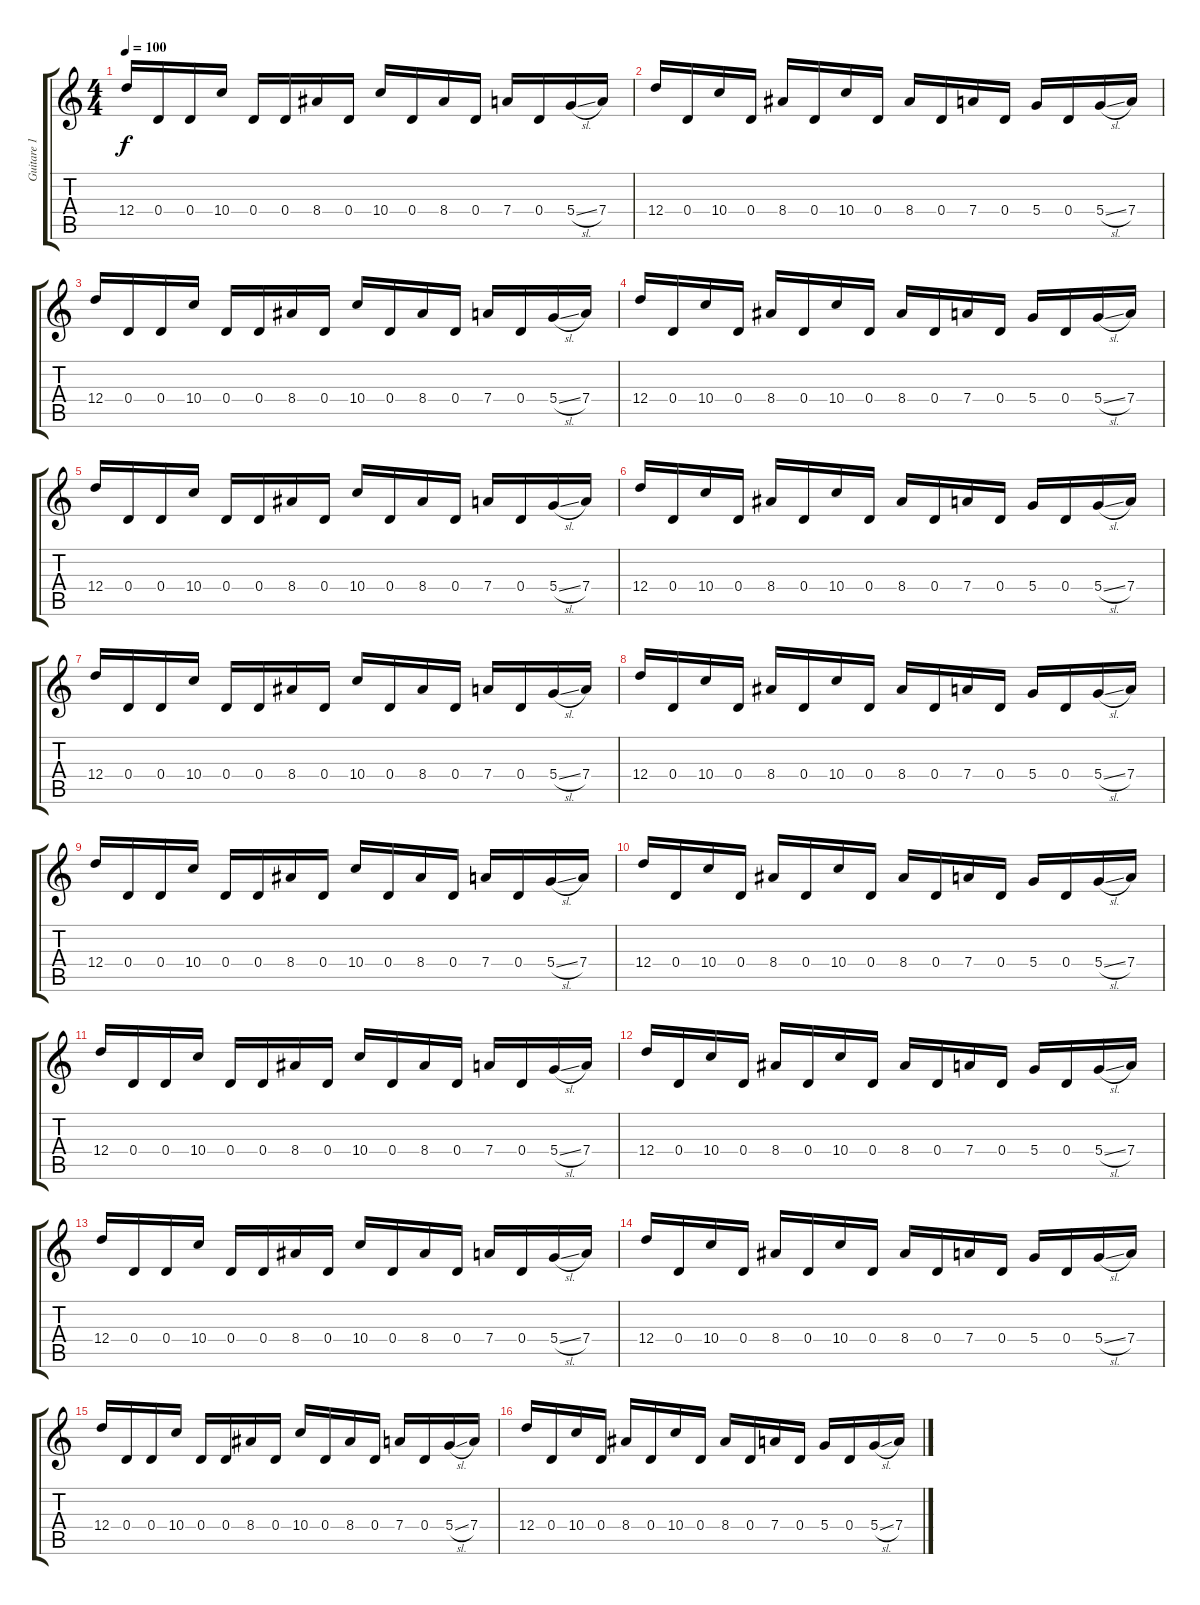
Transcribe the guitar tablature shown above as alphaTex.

\track ("Guitare 1" "Guitare 1") {instrument distortionguitar}
\staff {score tabs}
\tuning (E4 B3 G3 D3 A2 D2) {hide}
\ts (4 4)
\tempo 100
\clef g2
\ks c
12.4.16{dy f instrument distortionguitar} 0.4.16 0.4.16 10.4.16 0.4.16 0.4.16 8.4.16 0.4.16 10.4.16 0.4.16 8.4.16 0.4.16 7.4.16 0.4.16 5.4{sl}.16 7.4.16 |
12.4.16 0.4.16 10.4.16 0.4.16 8.4.16 0.4.16 10.4.16 0.4.16 8.4.16 0.4.16 7.4.16 0.4.16 5.4.16 0.4.16 5.4{sl}.16 7.4.16 |
12.4.16 0.4.16 0.4.16 10.4.16 0.4.16 0.4.16 8.4.16 0.4.16 10.4.16 0.4.16 8.4.16 0.4.16 7.4.16 0.4.16 5.4{sl}.16 7.4.16 |
12.4.16 0.4.16 10.4.16 0.4.16 8.4.16 0.4.16 10.4.16 0.4.16 8.4.16 0.4.16 7.4.16 0.4.16 5.4.16 0.4.16 5.4{sl}.16 7.4.16 |
12.4.16 0.4.16 0.4.16 10.4.16 0.4.16 0.4.16 8.4.16 0.4.16 10.4.16 0.4.16 8.4.16 0.4.16 7.4.16 0.4.16 5.4{sl}.16 7.4.16 |
12.4.16 0.4.16 10.4.16 0.4.16 8.4.16 0.4.16 10.4.16 0.4.16 8.4.16 0.4.16 7.4.16 0.4.16 5.4.16 0.4.16 5.4{sl}.16 7.4.16 |
12.4.16 0.4.16 0.4.16 10.4.16 0.4.16 0.4.16 8.4.16 0.4.16 10.4.16 0.4.16 8.4.16 0.4.16 7.4.16 0.4.16 5.4{sl}.16 7.4.16 |
12.4.16 0.4.16 10.4.16 0.4.16 8.4.16 0.4.16 10.4.16 0.4.16 8.4.16 0.4.16 7.4.16 0.4.16 5.4.16 0.4.16 5.4{sl}.16 7.4.16 |
12.4.16 0.4.16 0.4.16 10.4.16 0.4.16 0.4.16 8.4.16 0.4.16 10.4.16 0.4.16 8.4.16 0.4.16 7.4.16 0.4.16 5.4{sl}.16 7.4.16 |
12.4.16 0.4.16 10.4.16 0.4.16 8.4.16 0.4.16 10.4.16 0.4.16 8.4.16 0.4.16 7.4.16 0.4.16 5.4.16 0.4.16 5.4{sl}.16 7.4.16 |
12.4.16 0.4.16 0.4.16 10.4.16 0.4.16 0.4.16 8.4.16 0.4.16 10.4.16 0.4.16 8.4.16 0.4.16 7.4.16 0.4.16 5.4{sl}.16 7.4.16 |
12.4.16 0.4.16 10.4.16 0.4.16 8.4.16 0.4.16 10.4.16 0.4.16 8.4.16 0.4.16 7.4.16 0.4.16 5.4.16 0.4.16 5.4{sl}.16 7.4.16 |
12.4.16 0.4.16 0.4.16 10.4.16 0.4.16 0.4.16 8.4.16 0.4.16 10.4.16 0.4.16 8.4.16 0.4.16 7.4.16 0.4.16 5.4{sl}.16 7.4.16 |
12.4.16 0.4.16 10.4.16 0.4.16 8.4.16 0.4.16 10.4.16 0.4.16 8.4.16 0.4.16 7.4.16 0.4.16 5.4.16 0.4.16 5.4{sl}.16 7.4.16 |
12.4.16 0.4.16 0.4.16 10.4.16 0.4.16 0.4.16 8.4.16 0.4.16 10.4.16 0.4.16 8.4.16 0.4.16 7.4.16 0.4.16 5.4{sl}.16 7.4.16 |
12.4.16 0.4.16 10.4.16 0.4.16 8.4.16 0.4.16 10.4.16 0.4.16 8.4.16 0.4.16 7.4.16 0.4.16 5.4.16 0.4.16 5.4{sl}.16 7.4.16
